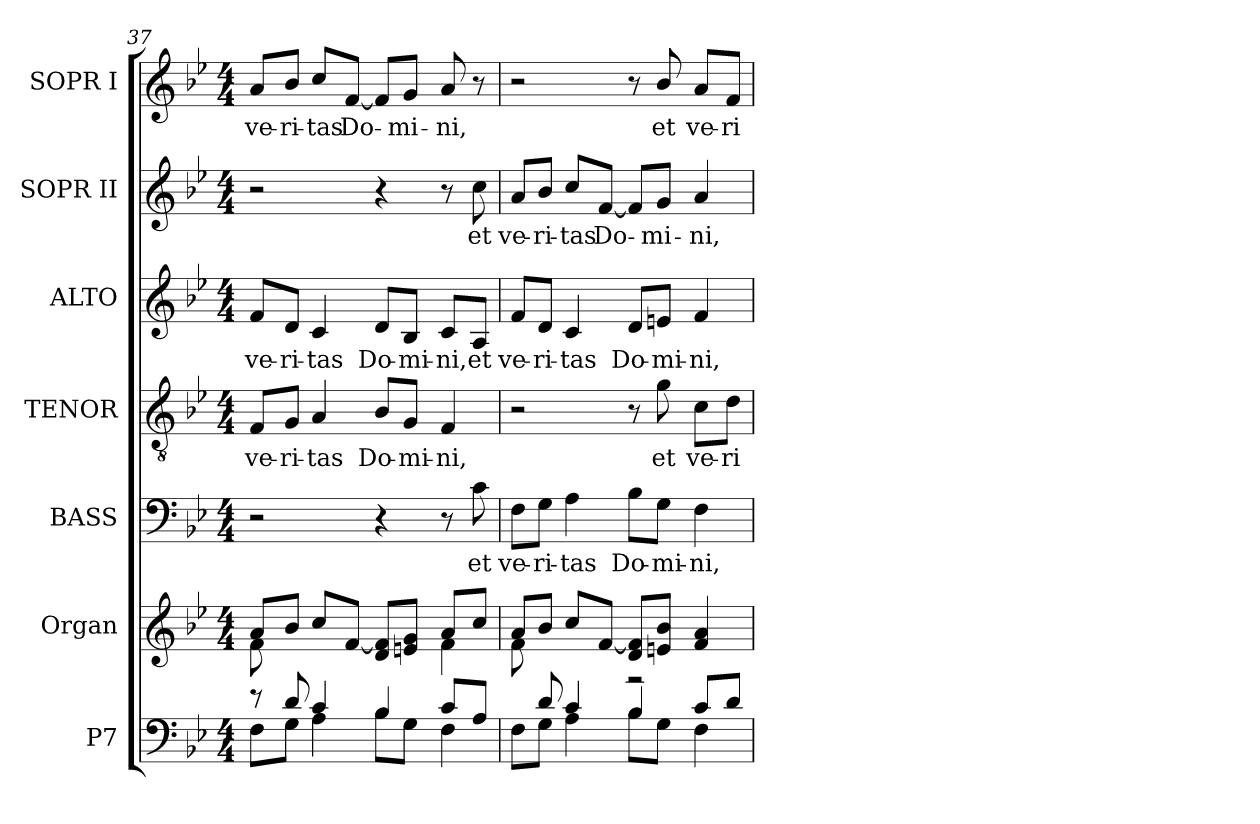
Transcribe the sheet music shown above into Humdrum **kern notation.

**kern	**kern	**kern	**text	**kern	**text	**kern	**text	**kern	**text	**kern	**text
*part7	*part6	*part5	*part5	*part4	*part4	*part3	*part3	*part2	*part2	*part1	*part1
*staff7	*staff6	*staff5	*staff5	*staff4	*staff4	*staff3	*staff3	*staff2	*staff2	*staff1	*staff1
*I"P7	*I"Organ	*I"BASS	*	*I"TENOR	*	*I"ALTO	*	*I"SOPR  II	*	*I"SOPR  I	*
*	*	*I'B.	*	*I'T.	*	*I'A.	*	*I'S.	*	*I'S.	*
!!LO:PB:g=z
*clefF4	*clefG2	*clefF4	*	*clefGv2	*	*clefG2	*	*clefG2	*	*clefG2	*
*	*	*	*	*ITrd7c12	*	*	*	*	*	*	*
*k[b-e-]	*k[b-e-]	*k[b-e-]	*	*k[b-e-]	*	*k[b-e-]	*	*k[b-e-]	*	*k[b-e-]	*
*B-:	*B-:	*B-:	*	*B-:	*	*B-:	*	*B-:	*	*B-:	*
*M4/4	*M4/4	*M4/4	*	*M4/4	*	*M4/4	*	*M4/4	*	*M4/4	*
=37	=37	=37	=37	=37	=37	=37	=37	=37	=37	=37	=37
*^	*^	*	*	*	*	*	*	*	*	*	*
!	!	!	!	!	!	!	!LO:LY:b:color=#000000	!	!	!	!	!	!
!	!	!	!	!	!	!	!	!	!LO:LY:b:color=#000000	!	!	!	!
!	!	!	!	!	!	!	!	!	!	!	!	!	!LO:LY:b:color=#000000
8r	8Fi\L	8ai/L	8fi\	2r	.	8FFi/L	ve-	8fi/L	ve-	2r	.	8ai/L	ve-
!	!	!	!	!	!	!	!LO:LY:b:color=#000000	!	!	!	!	!	!
!	!	!	!	!	!	!	!	!	!LO:LY:b:color=#000000	!	!	!	!
!	!	!	!	!	!	!	!	!	!	!	!	!	!LO:LY:b:color=#000000
8di/	8Gi\J	8b-i/J	8ryy	.	.	8GGi/J	-ri-	8di/J	-ri-	.	.	8b-i/J	-ri-
!	!	!	!	!	!	!	!LO:LY:b:color=#000000	!	!	!	!	!	!
!	!	!	!	!	!	!	!	!	!LO:LY:b:color=#000000	!	!	!	!
!	!	!	!	!	!	!	!	!	!	!	!	!	!LO:LY:b:color=#000000
4ci/	4Ai\	8cci/L	2ryy	.	.	4AAi/	-tas	4ci/	-tas	.	.	8cci/L	-tas
!	!	!	!	!	!	!	!	!	!	!	!	!	!LO:LY:b:color=#000000
.	.	[8fi/J	.	.	.	.	.	.	.	.	.	[8fi/J	Do-
!	!	!	!	!	!	!	!LO:LY:b:color=#000000	!	!	!	!	!	!
!	!	!	!	!	!	!	!	!	!LO:LY:b:color=#000000	!	!	!	!
4B-i/	8B-i\L	8di/ 8fi]L	.	4r	.	8BB-i/L	Do-	8di/L	Do-	4r	.	8fi/L]	.
!	!	!	!	!	!	!	!LO:LY:b:color=#000000	!	!	!	!	!	!
!	!	!	!	!	!	!	!	!	!LO:LY:b:color=#000000	!	!	!	!
!	!	!	!	!	!	!	!	!	!	!	!	!	!LO:LY:b:color=#000000
.	8Gi\J	8eni/ 8giJ	.	.	.	8GGi/J	-mi-	8B-i/J	-mi-	.	.	8gi/J	-mi-
!	!	!	!	!	!	!	!LO:LY:b:color=#000000	!	!	!	!	!	!
!	!	!	!	!	!	!	!	!	!LO:LY:b:color=#000000	!	!	!	!
!	!	!	!	!	!	!	!	!	!	!	!	!	!LO:LY:b:color=#000000
8ci/L	4Fi\	8ai/L	4fi\	8r	.	4FFi/	-ni,	8ci/L	-ni,	8r	.	8ai/	-ni,
!	!	!	!	!	!LO:LY:b:color=#000000	!	!	!	!	!	!	!	!
!	!	!	!	!	!	!	!	!	!LO:LY:b:color=#000000	!	!	!	!
!	!	!	!	!	!	!	!	!	!	!	!LO:LY:b:color=#000000	!	!
8Ai/J	.	8cci/J	.	8ci\	et	.	.	8Ai/J	et	8cci\	et	8r	.
=38	=38	=38	=38	=38	=38	=38	=38	=38	=38	=38	=38	=38	=38
!	!	!	!	!	!LO:LY:b:color=#000000	!	!	!	!	!	!	!	!
!	!	!	!	!	!	!	!	!	!LO:LY:b:color=#000000	!	!	!	!
!	!	!	!	!	!	!	!	!	!	!	!LO:LY:b:color=#000000	!	!
8ryy	8Fi\L	8ai/L	8fi\	8Fi\L	ve-	2r	.	8fi/L	ve-	8ai/L	ve-	2r	.
!	!	!	!	!	!LO:LY:b:color=#000000	!	!	!	!	!	!	!	!
!	!	!	!	!	!	!	!	!	!LO:LY:b:color=#000000	!	!	!	!
!	!	!	!	!	!	!	!	!	!	!	!LO:LY:b:color=#000000	!	!
8di/	8Gi\J	8b-i/J	8ryy	8Gi\J	-ri-	.	.	8di/J	-ri-	8b-i/J	-ri-	.	.
!	!	!	!	!	!LO:LY:b:color=#000000	!	!	!	!	!	!	!	!
!	!	!	!	!	!	!	!	!	!LO:LY:b:color=#000000	!	!	!	!
!	!	!	!	!	!	!	!	!	!	!	!LO:LY:b:color=#000000	!	!
4ci/	4Ai\	8cci/L	4ryy	4Ai\	-tas	.	.	4ci/	-tas	8cci/L	-tas	.	.
!	!	!	!	!	!	!	!	!	!	!	!LO:LY:b:color=#000000	!	!
.	.	[8fi/J	.	.	.	.	.	.	.	[8fi/J	Do-	.	.
!	!	!	!	!	!LO:LY:b:color=#000000	!	!	!	!	!	!	!	!
!	!	!	!	!	!	!	!	!	!LO:LY:b:color=#000000	!	!	!	!
4B-i/	8B-i\L	8di/ 8fi]L	2r	8B-i\L	Do-	8r	.	8di/L	Do-	8fi/L]	.	8r	.
!	!	!	!	!	!LO:LY:b:color=#000000	!	!	!	!	!	!	!	!
!	!	!	!	!	!	!	!LO:LY:b:color=#000000	!	!	!	!	!	!
!	!	!	!	!	!	!	!	!	!LO:LY:b:color=#000000	!	!	!	!
!	!	!	!	!	!	!	!	!	!	!	!LO:LY:b:color=#000000	!	!
!	!	!	!	!	!	!	!	!	!	!	!	!	!LO:LY:b:color=#000000
.	8Gi\J	8eni/ 8b-iJ	.	8Gi\J	-mi-	8Gi\	et	8eni/J	-mi-	8gi/J	-mi-	8b-i/	et
!	!	!	!	!	!LO:LY:b:color=#000000	!	!	!	!	!	!	!	!
!	!	!	!	!	!	!	!LO:LY:b:color=#000000	!	!	!	!	!	!
!	!	!	!	!	!	!	!	!	!LO:LY:b:color=#000000	!	!	!	!
!	!	!	!	!	!	!	!	!	!	!	!LO:LY:b:color=#000000	!	!
!	!	!	!	!	!	!	!	!	!	!	!	!	!LO:LY:b:color=#000000
8ci/L	4Fi\	4fi/ 4ai	.	4Fi\	-ni,	8Ci\L	ve-	4fi/	-ni,	4ai/	-ni,	8ai/L	ve-
!	!	!	!	!	!	!	!LO:LY:b:color=#000000	!	!	!	!	!	!
!	!	!	!	!	!	!	!	!	!	!	!	!	!LO:LY:b:color=#000000
8di/J	.	.	.	.	.	8Di\J	-ri-	.	.	.	.	8fi/J	-ri-
*v	*v	*	*	*	*	*	*	*	*	*	*	*	*
*	*v	*v	*	*	*	*	*	*	*	*	*	*
=	=	=	=	=	=	=	=	=	=	=	=
*-	*-	*-	*-	*-	*-	*-	*-	*-	*-	*-	*-
